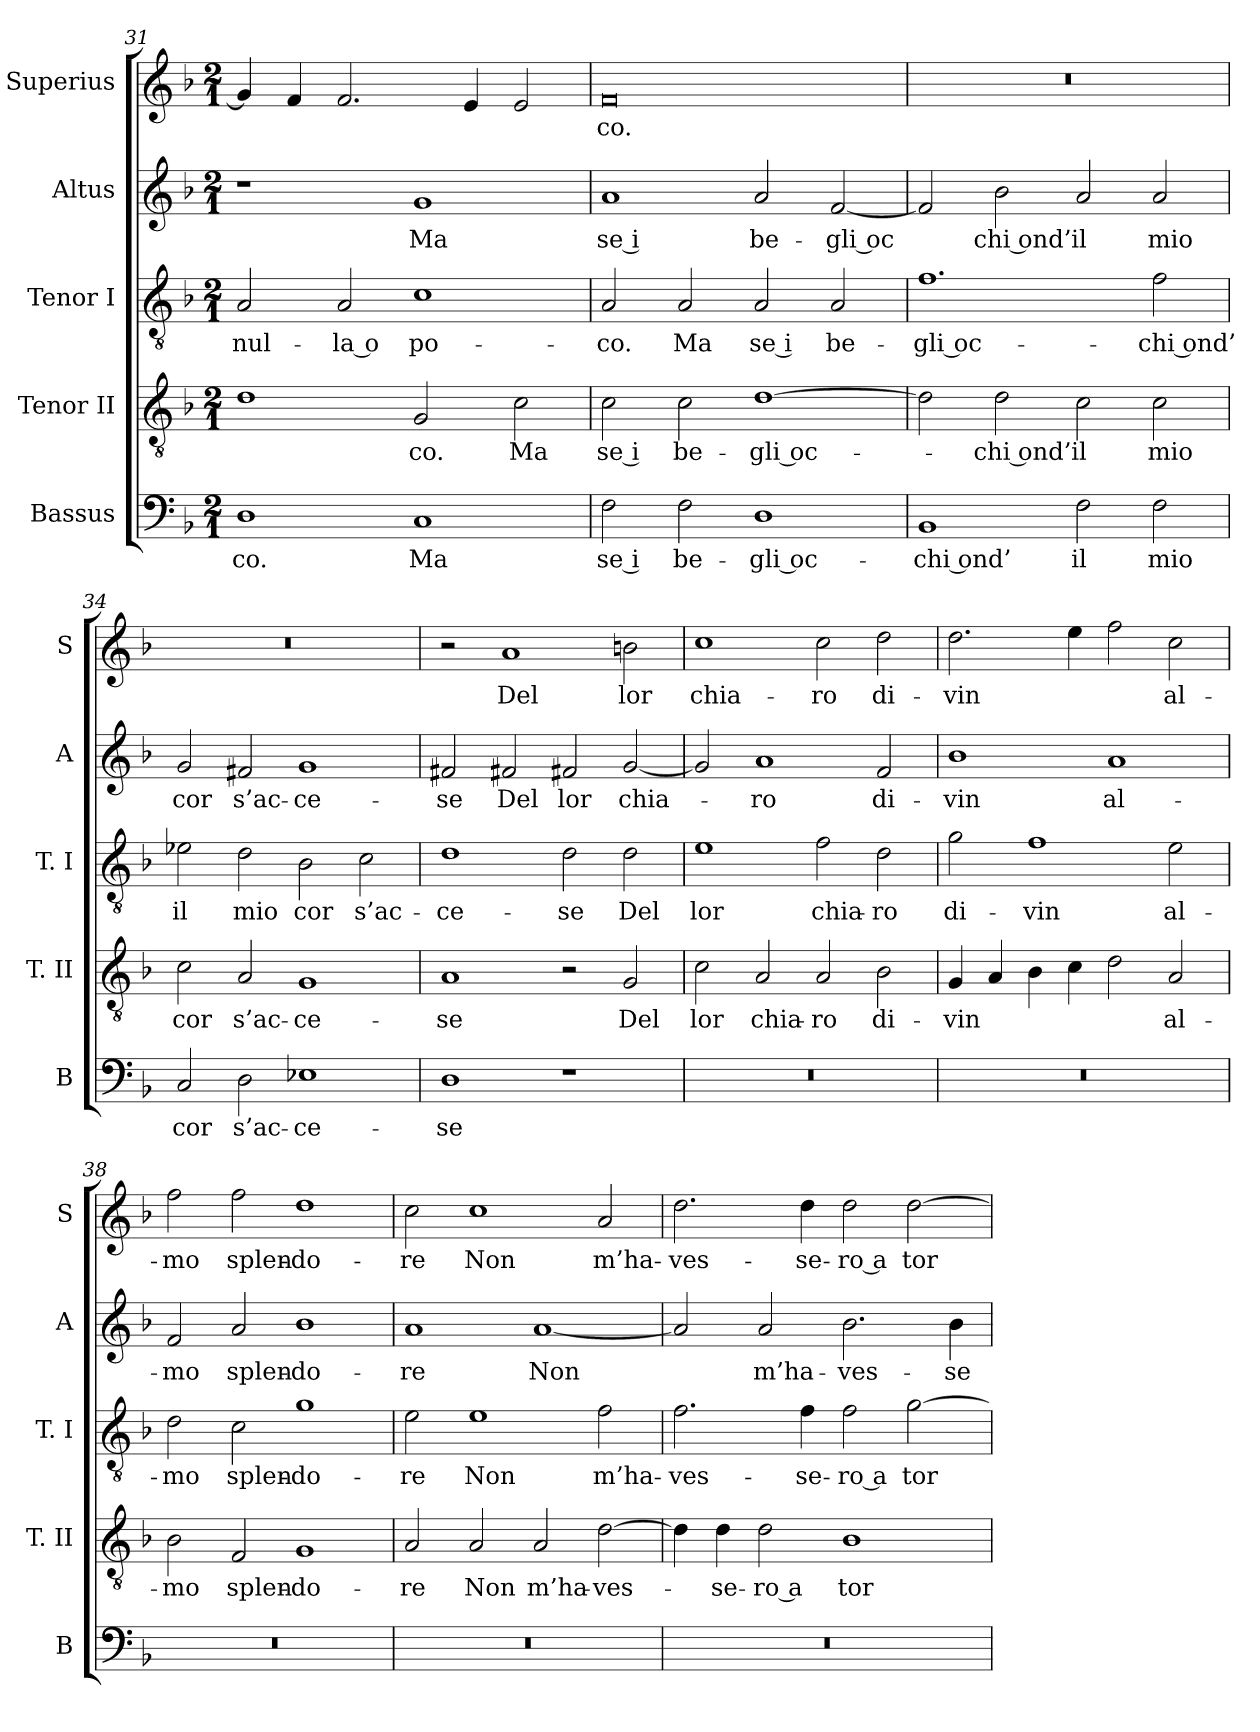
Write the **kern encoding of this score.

**kern	**text	**kern	**text	**kern	**text	**kern	**text	**kern	**text
*part5	*part5	*part4	*part4	*part3	*part3	*part2	*part2	*part1	*part1
*staff5	*staff5	*staff4	*staff4	*staff3	*staff3	*staff2	*staff2	*staff1	*staff1
*I"Bassus	*	*I"Tenor II	*	*I"Tenor I	*	*I"Altus	*	*I"Superius	*
*I'B	*	*I'T. II	*	*I'T. I	*	*I'A	*	*I'S	*
*clefF4	*	*clefGv2	*	*clefGv2	*	*clefG2	*	*clefG2	*
*k[b-]	*	*k[b-]	*	*k[b-]	*	*k[b-]	*	*k[b-]	*
*F:	*	*F:	*	*F:	*	*F:	*	*F:	*
*M2/1	*	*M2/1	*	*M2/1	*	*M2/1	*	*M2/1	*
=31	=31	=31	=31	=31	=31	=31	=31	=31	=31
1D	-co.	1d	.	2A	nul-	1r	.	4g]	.
.	.	.	.	.	.	.	.	4f	.
.	.	.	.	2A	-la o	.	.	2.f	.
1C	Ma	2G	-co.	1c	po-	1g	Ma	.	.
.	.	.	.	.	.	.	.	4e	.
.	.	2c	Ma	.	.	.	.	2e	.
=32	=32	=32	=32	=32	=32	=32	=32	=32	=32
2F	se i	2c	se i	2A	-co.	1a	se i	0f	-co.
2F	be-	2c	be-	2A	Ma	.	.	.	.
1D	-gli oc-	[1d	-gli oc-	2A	se i	2a	be-	.	.
.	.	.	.	2A	be-	[2f	-gli oc	.	.
=33	=33	=33	=33	=33	=33	=33	=33	=33	=33
1BB-	-chi ond’	2d]	.	1.f	-gli oc-	2f]	.	0r	.
.	.	2d	-chi ond’	.	.	2b-	chi ond’	.	.
2F	il	2c	il	.	.	2a	il	.	.
2F	mio	2c	mio	2f	-chi ond’	2a	mio	.	.
=34	=34	=34	=34	=34	=34	=34	=34	=34	=34
2C	cor	2c	cor	2e-X	il	2g	cor	0r	.
2D	s’ac-	2A	s’ac-	2d	mio	2f#X	s’ac-	.	.
1E-X	-ce-	1G	-ce-	2B-	cor	1g	-ce-	.	.
.	.	.	.	2c	s’ac-	.	.	.	.
=35	=35	=35	=35	=35	=35	=35	=35	=35	=35
1D	-se	1A	-se	1d	-ce-	2f#X	-se	2r	.
.	.	.	.	.	.	2f#X	Del	1a	Del
1r	.	2r	.	2d	-se	2f#X	lor	.	.
.	.	2G	Del	2d	Del	[2g	chia-	2bn	lor
=36	=36	=36	=36	=36	=36	=36	=36	=36	=36
0r	.	2c	lor	1e	lor	2g]	.	1cc	chia-
.	.	2A	chia-	.	.	1a	-ro	.	.
.	.	2A	-ro	2f	chia-	.	.	2cc	-ro
.	.	2B-	di-	2d	-ro	2f	di-	2dd	di-
=37	=37	=37	=37	=37	=37	=37	=37	=37	=37
0r	.	4G	-vin	2g	di-	1b-	-vin	2.dd	-vin
.	.	4A	.	.	.	.	.	.	.
.	.	4B-	.	1f	-vin	.	.	.	.
.	.	4c	.	.	.	.	.	4ee	.
.	.	2d	.	.	.	1a	al-	2ff	.
.	.	2A	al-	2e	al-	.	.	2cc	al-
=38	=38	=38	=38	=38	=38	=38	=38	=38	=38
0r	.	2B-	-mo	2d	-mo	2f	-mo	2ff	-mo
.	.	2F	splen-	2c	splen-	2a	splen-	2ff	splen-
.	.	1G	-do-	1g	-do-	1b-	-do-	1dd	-do-
=39	=39	=39	=39	=39	=39	=39	=39	=39	=39
0r	.	2A	-re	2e	-re	1a	-re	2cc	-re
.	.	2A	Non	1e	Non	.	.	1cc	Non
.	.	2A	m’ha-	.	.	[1a	Non	.	.
.	.	[2d	-ves-	2f	m’ha-	.	.	2a	m’ha-
=40	=40	=40	=40	=40	=40	=40	=40	=40	=40
0r	.	4d]	.	2.f	-ves-	2a]	.	2.dd	-ves-
.	.	4d	-se-	.	.	.	.	.	.
.	.	2d	-ro a	.	.	2a	m’ha-	.	.
.	.	.	.	4f	-se-	.	.	4dd	-se-
.	.	1B-	tor-	2f	-ro a	2.b-	-ves-	2dd	-ro a
.	.	.	.	[2g	tor-	.	.	[2dd	tor-
.	.	.	.	.	.	4b-	-se-	.	.
=	=	=	=	=	=	=	=	=	=
*-	*-	*-	*-	*-	*-	*-	*-	*-	*-
